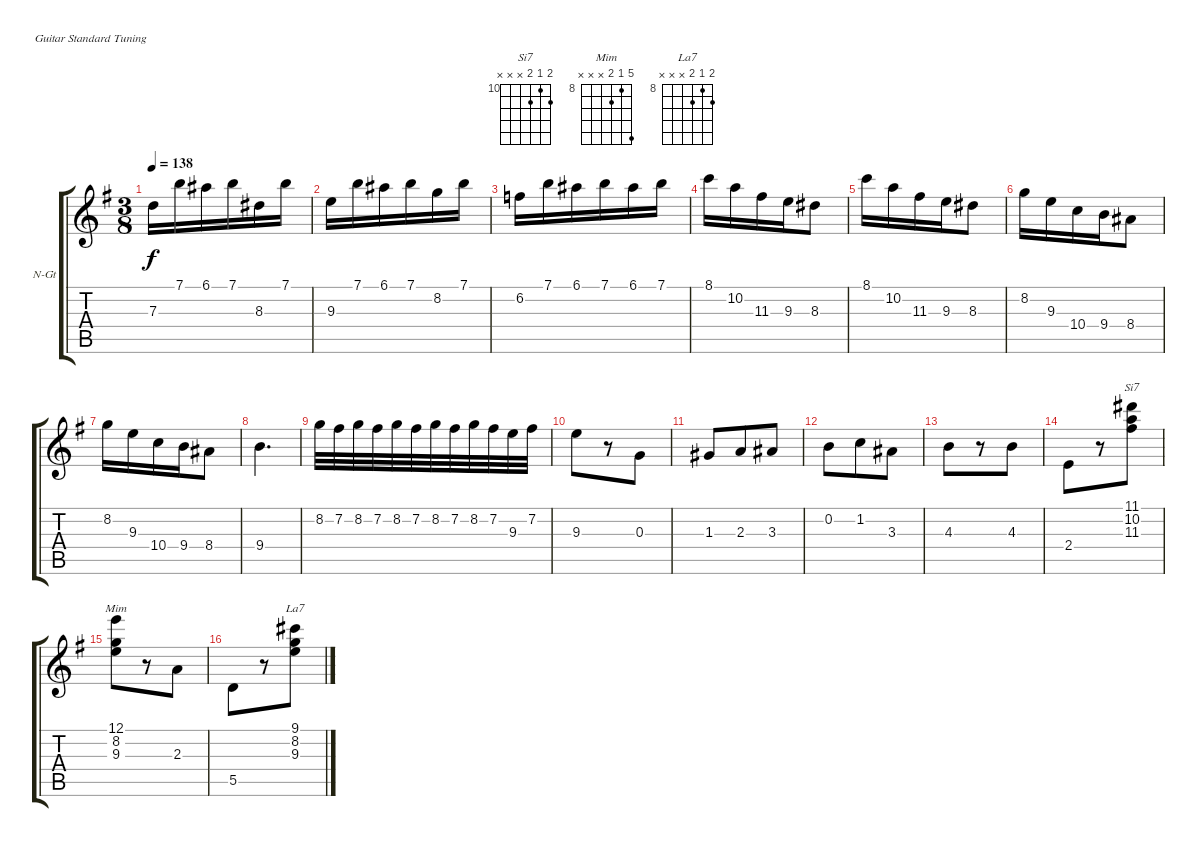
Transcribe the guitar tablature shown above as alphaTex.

\bracketExtendMode groupsimilarinstruments
\firstSystemTrackNameOrientation horizontal
\otherSystemsTrackNameOrientation horizontal
\track ("Acoustic guitar 1" "N-Gt") {instrument acousticguitarnylon}
\staff {score tabs}
\tuning (E4 B3 G3 D3 A2 E2)
\chord ("Si7" 11 10 11 x x x) {firstfret 10 showfingering false}
\chord ("Mim" 12 8 9 x x x) {firstfret 8 showfingering false}
\chord ("La7" 9 8 9 x x x) {firstfret 8 showfingering false}
\ts (3 8)
\tempo 138
\clef g2
\ks g
7.3.16{dy f} 7.1.16 6.1.16 7.1.16 8.3.16 7.1.16 |
9.3.16 7.1.16 6.1.16 7.1.16 8.2.16 7.1.16 |
6.2.16 7.1.16 6.1.16 7.1.16 6.1.16 7.1.16 |
8.1.16 10.2.16 11.3.16 9.3.16 8.3.8 |
8.1.16 10.2.16 11.3.16 9.3.16 8.3.8 |
8.2.16 9.3.16 10.4.16 9.4.16 8.4.8 |
8.2.16 9.3.16 10.4.16 9.4.16 8.4.8 |
9.4.4{d} |
8.2.32 7.2.32 8.2.32 7.2.32 8.2.32 7.2.32 8.2.32 7.2.32 8.2.32 7.2.32 9.3.32 7.2.32 |
9.3.8 r.8 0.3.8 |
1.3.8 2.3.8 3.3.8 |
0.2.8 1.2.8 3.3.8 |
4.3.8 r.8 4.3.8 |
2.4.8 r.8 (11.1 10.2 11.3).8{ch "Si7"} |
(12.1 8.2 9.3).8{ch "Mim"} r.8 2.3.8 |
5.5.8 r.8 (9.1 8.2 9.3).8{ch "La7"}
